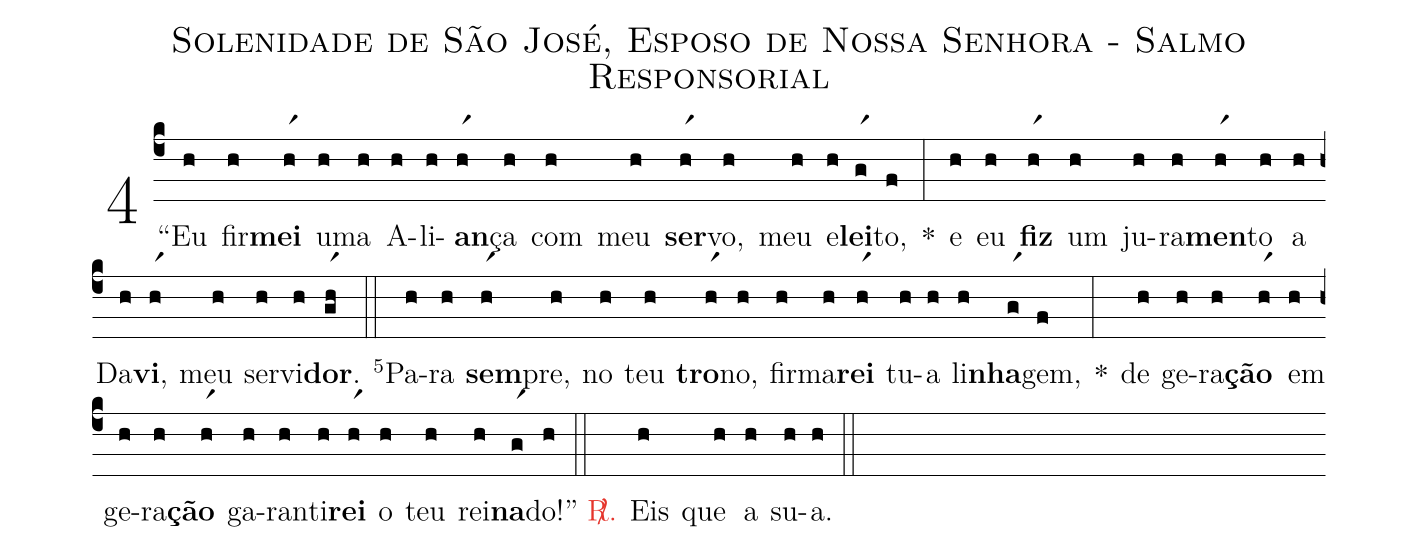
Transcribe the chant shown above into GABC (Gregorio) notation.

name: Solenidade de São José, Esposo de Nossa Senhora - Salmo Responsorial;
%%
(c4)

<v>\VSup{4}</v>``Eu(h) fir(h)<b>mei</b>(hr1) u(h)ma(h) A(h)li(h)<b>an</b>(hr1)ça(h) com(h) meu(h) <b>ser</b>(hr1)vo,(h) meu(h) e(h)<b>lei</b>(gr1)to,(f) *(:)
e(h) eu(h) <b>fiz</b>(hr1) um(h) ju(h)ra(h)<b>men</b>(hr1)to(h) a(h) Da(h)<b>vi</b>,(hr1) meu(h) ser(h)vi(h)<b>dor</b>.(gr1h)

(::)

<v>\VSup{5}</v>Pa(h)ra(h) <b>sem</b>(hr1)pre,(h) no(h) teu(h) <b>tro</b>(hr1)no,(h) fir(h)ma(h)<b>rei</b>(hr1) tu(h)a(h) li(h)<b>nha</b>(gr1)gem,(f) *(:)
de(h) ge(h)ra(h)<b>ção</b>(hr1) em(h) ge(h)ra(h)<b>ção</b>(hr1) ga(h)ran(h)ti(h)<b>rei</b>(hr1) o(h) teu(h) rei(h)<b>na</b>(gr1)do!''(h)

(::)

<c><sp>R/</sp>.</c>() Eis(h) que(h) a(h) su(h)a.(h)

(::)
